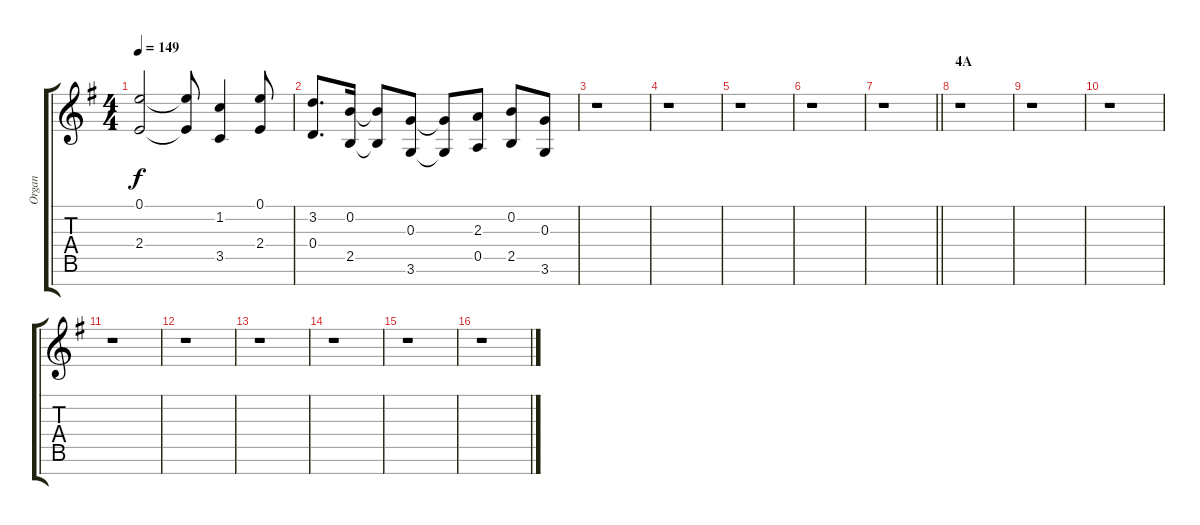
\track ("Organ" "Organ") {instrument rockorgan}
\staff {score tabs}
\tuning (E5 B4 G4 D4 A3 E3 B2) {hide}
\ts (4 4)
\tempo 149
\clef g2
\ks g
(0.1 2.4).2{dy f} (0.1{t} 2.4{t}).8 (1.2 3.5).4 (0.1 2.4).8 |
(3.2 0.4).8{d} (0.2 2.5).16 (0.2{t} 2.5{t}).8 (0.3 3.6).8 (0.3{t} 3.6{t}).8 (2.3 0.5).8 (0.2 2.5).8 (0.3 3.6).8 |
r.1 |
r.1 |
r.1 |
r.1 |
\barLineRight lightlight
r.1 |
\section ("" "4A")
r.1 |
r.1 |
r.1 |
r.1 |
r.1 |
r.1 |
r.1 |
r.1 |
r.1
